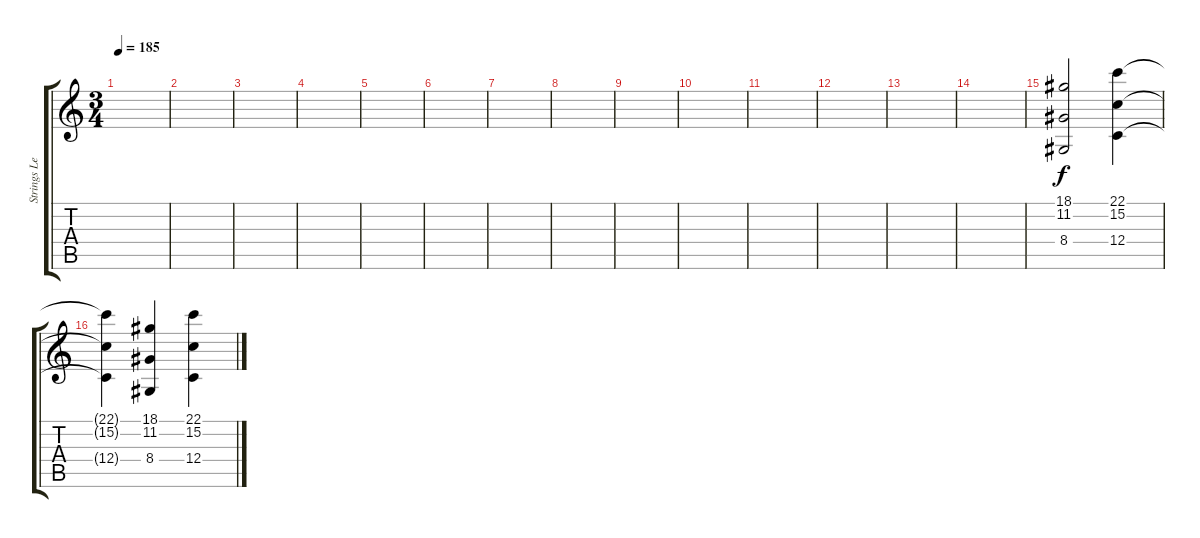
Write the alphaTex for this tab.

\track ("Strings Lead" "Strings Le") {instrument stringensemble1}
\staff {score tabs}
\tuning (D4 A3 F3 C3 G2 D2) {hide}
\ts (3 4)
\tempo 185
\clef g2
\ks c
|
|
|
|
|
|
|
|
|
|
|
|
|
|
(18.1 11.2 8.4).2 (22.1 15.2 12.4).4 |
(22.1{t} 15.2{t} 12.4{t}).4 (18.1 11.2 8.4).4 (22.1 15.2 12.4).4
